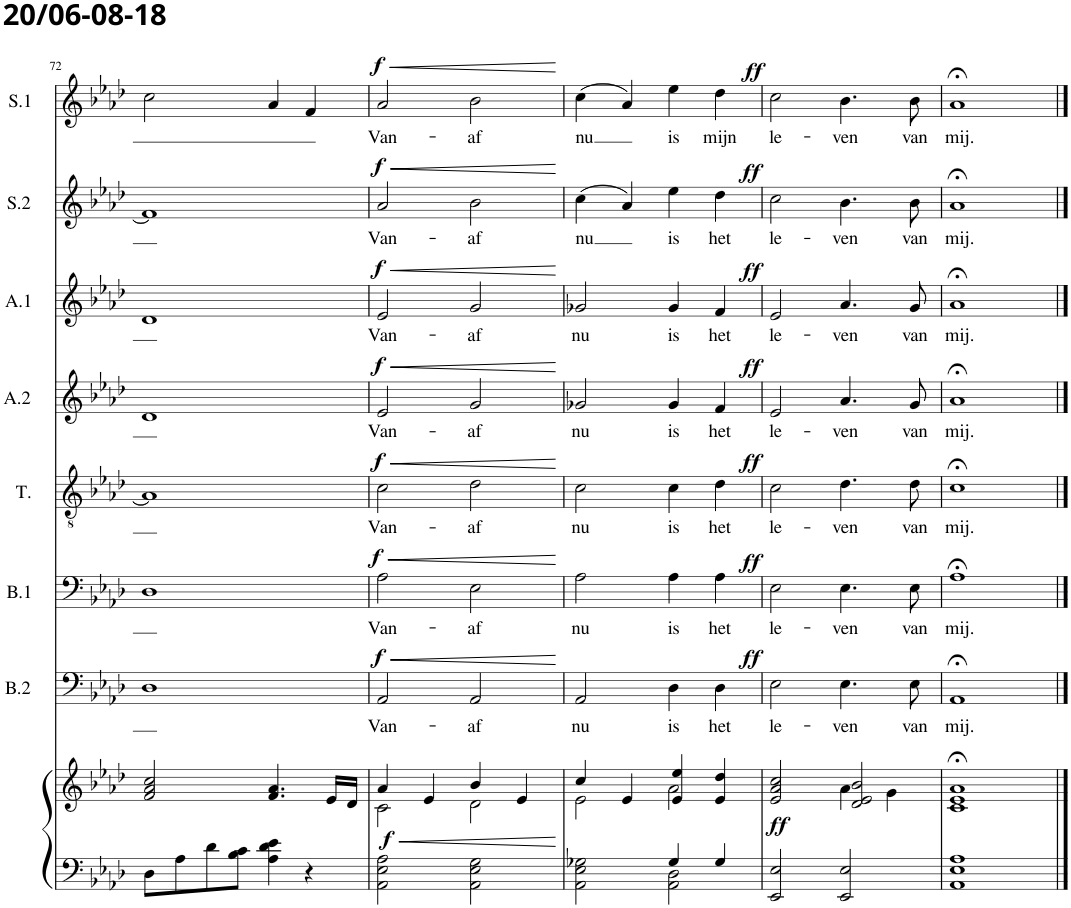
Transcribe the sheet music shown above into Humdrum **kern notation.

**kern	**kern	**dynam	**kern	**text	**dynam	**kern	**text	**dynam	**kern	**text	**dynam	**kern	**text	**dynam	**kern	**text	**dynam	**kern	**text	**dynam	**kern	**text	**dynam
*part8	*part8	*part8	*part7	*part7	*part7	*part6	*part6	*part6	*part5	*part5	*part5	*part4	*part4	*part4	*part3	*part3	*part3	*part2	*part2	*part2	*part1	*part1	*part1
*staff9	*staff8	*staff8/9	*staff7	*staff7	*staff7	*staff6	*staff6	*staff6	*staff5	*staff5	*staff5	*staff4	*staff4	*staff4	*staff3	*staff3	*staff3	*staff2	*staff2	*staff2	*staff1	*staff1	*staff1
*I"Piano	*	*	*I"Bas 2	*	*	*I"Bas 1	*	*	*I"Tenor	*	*	*I"Alt 2	*	*	*I"Alt 1	*	*	*I"Sopr.2	*	*	*I"Sopr.1	*	*
*I'Pno	*	*	*I'B.2	*	*	*I'B.1	*	*	*I'T.	*	*	*I'A.2	*	*	*I'A.1	*	*	*I'S.2	*	*	*I'S.1	*	*
!!LO:PB:g=z
*clefF4	*clefG2	*	*clefF4	*	*	*clefF4	*	*	*clefGv2	*	*	*clefG2	*	*	*clefG2	*	*	*clefG2	*	*	*clefG2	*	*
*	*	*	*	*	*	*	*	*	*	*	*	*	*	*	*	*	*	*Trd1c2	*	*	*Trd1c2	*	*
*k[b-e-a-d-]	*k[b-e-a-d-]	*	*k[b-e-a-d-]	*	*	*k[b-e-a-d-]	*	*	*k[b-e-a-d-]	*	*	*k[b-e-a-d-]	*	*	*k[b-e-a-d-]	*	*	*k[b-e-a-d-]	*	*	*k[b-e-a-d-]	*	*
*M4/4	*M4/4	*	*M4/4	*	*	*M4/4	*	*	*M4/4	*	*	*M4/4	*	*	*M4/4	*	*	*M4/4	*	*	*M4/4	*	*
=72	=72	=72	=72	=72	=72	=72	=72	=72	=72	=72	=72	=72	=72	=72	=72	=72	=72	=72	=72	=72	=72	=72	=72
8D-\L	2f/ 2a-/ 2cc/	.	1D-	.	.	1D-	.	.	1A-]	.	.	1d-	.	.	1d-	.	.	1f]	.	.	2cc\	.	.
8A-\	.	.	.	.	.	.	.	.	.	.	.	.	.	.	.	.	.	.	.	.	.	.	.
8d-\	.	.	.	.	.	.	.	.	.	.	.	.	.	.	.	.	.	.	.	.	.	.	.
8B-\ 8c\J	.	.	.	.	.	.	.	.	.	.	.	.	.	.	.	.	.	.	.	.	.	.	.
4A-\ 4d-\ 4e-\	4.f/ 4.a-/	.	.	.	.	.	.	.	.	.	.	.	.	.	.	.	.	.	.	.	4a-/	.	.
4r	.	.	.	.	.	.	.	.	.	.	.	.	.	.	.	.	.	.	.	.	4f/	.	.
.	16e-/LL	.	.	.	.	.	.	.	.	.	.	.	.	.	.	.	.	.	.	.	.	.	.
.	16d-/JJ	.	.	.	.	.	.	.	.	.	.	.	.	.	.	.	.	.	.	.	.	.	.
=73	=73	=73	=73	=73	=73	=73	=73	=73	=73	=73	=73	=73	=73	=73	=73	=73	=73	=73	=73	=73	=73	=73	=73
!	!	!LO:HP:b	!	!LO:LY:b	!LO:HP:b	!	!LO:LY:b	!LO:HP:b	!	!LO:LY:b	!LO:HP:b	!	!LO:LY:b	!LO:HP:b	!	!LO:LY:b	!LO:HP:b	!	!LO:LY:b	!LO:HP:b	!	!LO:LY:b	!LO:HP:b
*	*^	*	*	*	*	*	*	*	*	*	*	*	*	*	*	*	*	*	*	*	*	*	*
!	!	!	!LO:DY:n=1:b	!	!	!LO:DY:n=1:a	!	!	!LO:DY:n=1:a	!	!	!LO:DY:n=1:a	!	!	!LO:DY:n=1:a	!	!	!LO:DY:n=1:a	!	!	!LO:DY:n=1:a	!	!	!LO:DY:n=1:a
2AA-\ 2E-\ 2A-\	4a-/	2c\	< f	2AA-/	Van-	< f	2A-\	Van-	< f	2c\	Van-	< f	2e-/	Van-	< f	2e-/	Van-	< f	2a-/	Van-	< f	2a-/	Van-	< f
.	4e-/	.	.	.	.	.	.	.	.	.	.	.	.	.	.	.	.	.	.	.	.	.	.	.
!	!	!	!	!	!LO:LY:b	!	!	!LO:LY:b	!	!	!LO:LY:b	!	!	!LO:LY:b	!	!	!LO:LY:b	!	!	!LO:LY:b	!	!	!LO:LY:b	!
2AA-\ 2E-\ 2G\	4b-/	2d-\	.	2AA-/	-af	.	2E-\	-af	.	2d-\	-af	.	2g/	-af	.	2g/	-af	.	2b-\	-af	.	2b-\	-af	.
.	4e-/	.	.	.	.	.	.	.	.	.	.	.	.	.	.	.	.	.	.	.	.	.	.	.
*	*v	*v	*	*	*	*	*	*	*	*	*	*	*	*	*	*	*	*	*	*	*	*	*	*
.	.	[	.	.	[	.	.	[	.	.	[	.	.	[	.	.	[	.	.	[	.	.	[
=74	=74	=74	=74	=74	=74	=74	=74	=74	=74	=74	=74	=74	=74	=74	=74	=74	=74	=74	=74	=74	=74	=74	=74
*^	*^	*	*	*	*	*	*	*	*	*	*	*	*	*	*	*	*	*	*	*	*	*	*
!	!	!	!	!	!	!LO:LY:b	!	!	!LO:LY:b	!	!	!LO:LY:b	!	!	!LO:LY:b	!	!	!LO:LY:b	!	!	!LO:LY:b	!	!	!LO:LY:b	!
2AA-\ 2E-\ 2G-X\	2ryy	4cc/	2e-\	.	2AA-/	nu	.	2A-\	nu	.	2c\	nu	.	2g-X/	nu	.	2g-X/	nu	.	(4cc\	-nu	.	(4cc\	nu	.
.	.	4e-/	.	.	.	.	.	.	.	.	.	.	.	.	.	.	.	.	.	4a-/)	.	.	4a-/)	.	.
!	!	!	!	!	!	!LO:LY:b	!	!	!LO:LY:b	!	!	!LO:LY:b	!	!	!LO:LY:b	!	!	!LO:LY:b	!	!	!LO:LY:b	!	!	!LO:LY:b	!
4G-/	2AA-\ 2D-\	4e-/ 4ee-/	2a-\	.	4D-\	is	.	4A-\	is	.	4c\	is	.	4g-/	is	.	4g-/	is	.	4ee-\	is	.	4ee-\	is	.
!	!	!	!	!	!	!LO:LY:b	!	!	!LO:LY:b	!	!	!LO:LY:b	!	!	!LO:LY:b	!	!	!LO:LY:b	!	!	!LO:LY:b	!	!	!LO:LY:b	!
4G-/	.	4e-/ 4dd-/	.	.	4D-\	het	.	4A-\	het	.	4d-\	het	.	4f/	het	.	4f/	het	.	4dd-\	het	.	4dd-\	mijn	.
*v	*v	*	*	*	*	*	*	*	*	*	*	*	*	*	*	*	*	*	*	*	*	*	*	*	*
=75	=75	=75	=75	=75	=75	=75	=75	=75	=75	=75	=75	=75	=75	=75	=75	=75	=75	=75	=75	=75	=75	=75	=75	=75
!	!	!	!LO:DY:b	!	!LO:LY:b	!LO:DY:a	!	!LO:LY:b	!LO:DY:a	!	!LO:LY:b	!LO:DY:a	!	!LO:LY:b	!LO:DY:a	!	!LO:LY:b	!LO:DY:a	!	!LO:LY:b	!LO:DY:a	!	!LO:LY:b	!LO:DY:a
2EE-/ 2E-/	2e-/ 2a-/ 2cc/	2ryy	ff	2E-\	le-	ff	2E-\	le-	ff	2c\	le-	ff	2e-/	le-	ff	2e-/	le-	ff	2cc\	le-	ff	2cc\	le-	ff
!	!	!	!	!	!LO:LY:b	!	!	!LO:LY:b	!	!	!LO:LY:b	!	!	!LO:LY:b	!	!	!LO:LY:b	!	!	!LO:LY:b	!	!	!LO:LY:b	!
2EE-/ 2E-/	2d-/ 2e-/ 2b-/	4a-\	.	4.E-\	-ven	.	4.E-\	-ven	.	4.d-\	-ven	.	4.a-/	-ven	.	4.a-/	-ven	.	4.b-\	-ven	.	4.b-\	-ven	.
.	.	4g\	.	.	.	.	.	.	.	.	.	.	.	.	.	.	.	.	.	.	.	.	.	.
!	!	!	!	!	!LO:LY:b	!	!	!LO:LY:b	!	!	!LO:LY:b	!	!	!LO:LY:b	!	!	!LO:LY:b	!	!	!LO:LY:b	!	!	!LO:LY:b	!
.	.	.	.	8E-\	van	.	8E-\	van	.	8d-\	van	.	8g/	van	.	8g/	van	.	8b-\	van	.	8b-\	van	.
*	*v	*v	*	*	*	*	*	*	*	*	*	*	*	*	*	*	*	*	*	*	*	*	*	*
=76	=76	=76	=76	=76	=76	=76	=76	=76	=76	=76	=76	=76	=76	=76	=76	=76	=76	=76	=76	=76	=76	=76	=76
!	!	!	!	!LO:LY:b	!	!	!LO:LY:b	!	!	!LO:LY:b	!	!	!LO:LY:b	!	!	!LO:LY:b	!	!	!LO:LY:b	!	!	!LO:LY:b	!
1AA- 1E- 1A-	1c;< 1e-;< 1a-;<	.	1AA-;<	mij.	.	1A-;<	mij.	.	1c;<	mij.	.	1a-;<	mij.	.	1a-;<	mij.	.	1a-;<	mij.	.	1a-;<	mij.	.
==	==	==	==	==	==	==	==	==	==	==	==	==	==	==	==	==	==	==	==	==	==	==	==
*-	*-	*-	*-	*-	*-	*-	*-	*-	*-	*-	*-	*-	*-	*-	*-	*-	*-	*-	*-	*-	*-	*-	*-
